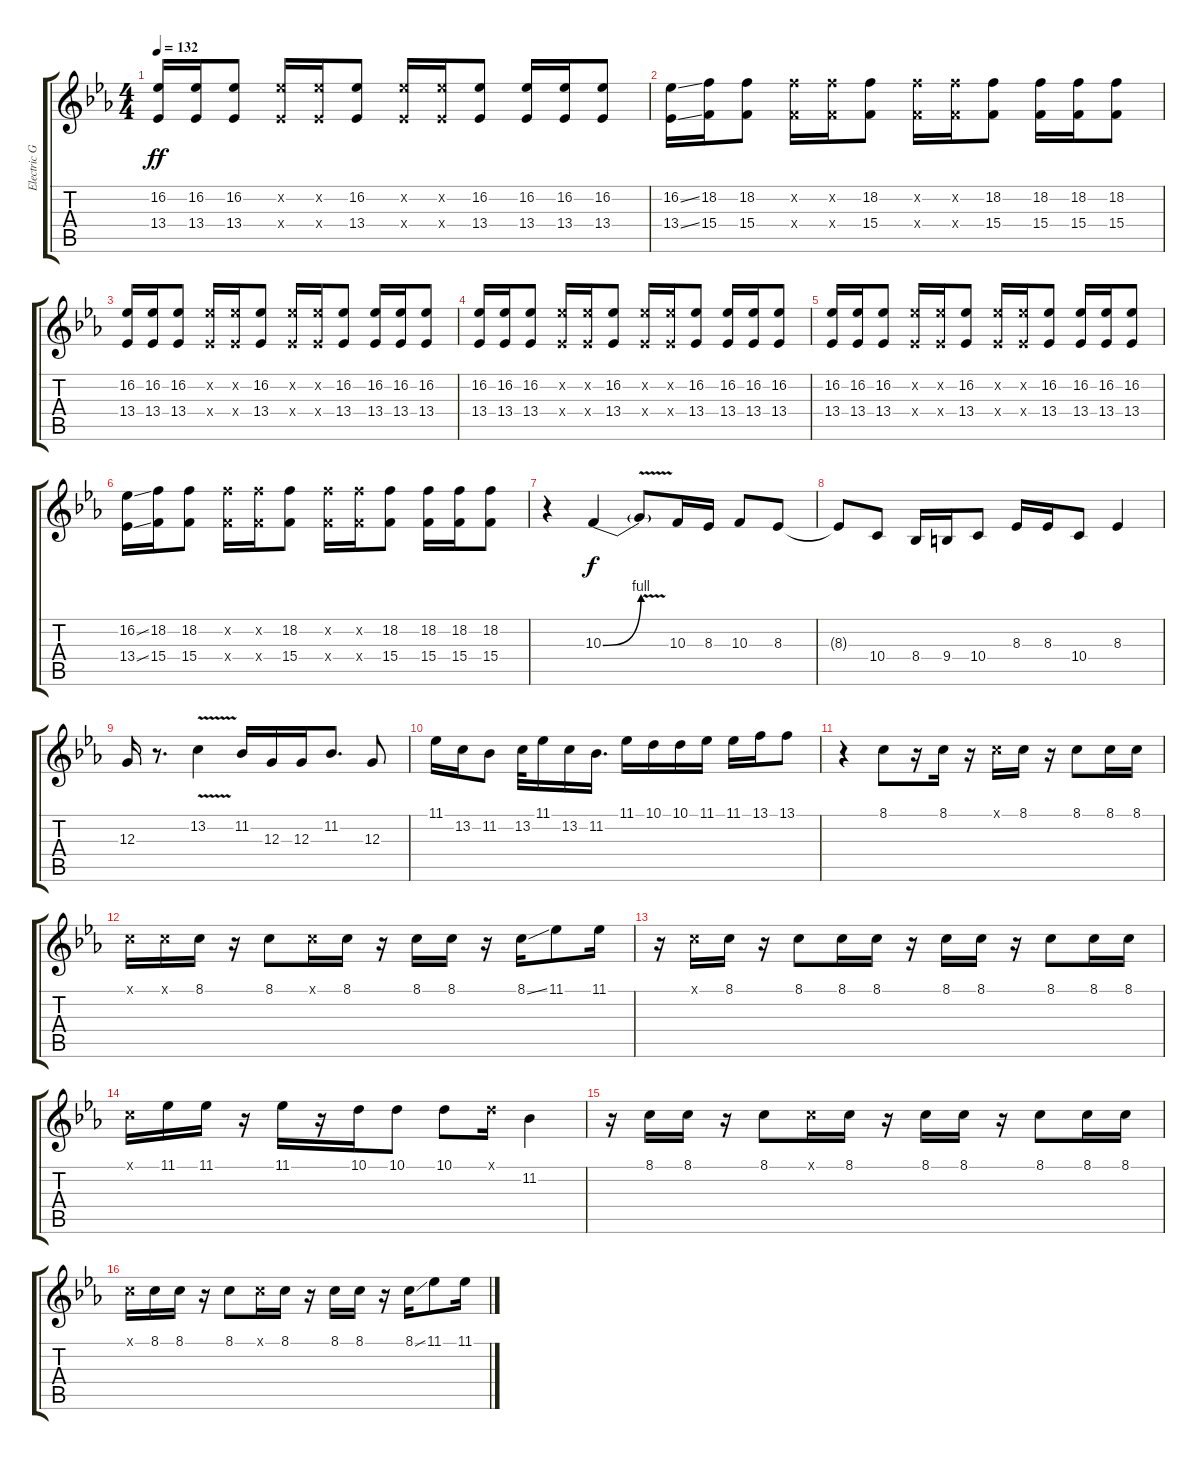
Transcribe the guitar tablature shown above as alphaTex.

\track ("Electric Guitar" "Electric G") {instrument violin}
\staff {score tabs}
\tuning (E4 B3 G3 D3 A2 E2) {hide}
\ts (4 4)
\tempo 132
\clef g2
\ks eb
(16.2 13.4).16{dy ff} (16.2 13.4).16 (16.2 13.4).8 (16.2{x} 13.4{x}).16 (16.2{x} 13.4{x}).16 (16.2 13.4).8 (16.2{x} 13.4{x}).16 (16.2{x} 13.4{x}).16 (16.2 13.4).8 (16.2 13.4).16 (16.2 13.4).16 (16.2 13.4).8 |
(16.2{ss} 13.4{ss}).16 (18.2 15.4).16 (18.2 15.4).8 (18.2{x} 15.4{x}).16 (18.2{x} 15.4{x}).16 (18.2 15.4).8 (18.2{x} 15.4{x}).16 (18.2{x} 15.4{x}).16 (18.2 15.4).8 (18.2 15.4).16 (18.2 15.4).16 (18.2 15.4).8 |
(16.2 13.4).16 (16.2 13.4).16 (16.2 13.4).8 (16.2{x} 13.4{x}).16 (16.2{x} 13.4{x}).16 (16.2 13.4).8 (16.2{x} 13.4{x}).16 (16.2{x} 13.4{x}).16 (16.2 13.4).8 (16.2 13.4).16 (16.2 13.4).16 (16.2 13.4).8 |
(16.2 13.4).16 (16.2 13.4).16 (16.2 13.4).8 (16.2{x} 13.4{x}).16 (16.2{x} 13.4{x}).16 (16.2 13.4).8 (16.2{x} 13.4{x}).16 (16.2{x} 13.4{x}).16 (16.2 13.4).8 (16.2 13.4).16 (16.2 13.4).16 (16.2 13.4).8 |
(16.2 13.4).16 (16.2 13.4).16 (16.2 13.4).8 (16.2{x} 13.4{x}).16 (16.2{x} 13.4{x}).16 (16.2 13.4).8 (16.2{x} 13.4{x}).16 (16.2{x} 13.4{x}).16 (16.2 13.4).8 (16.2 13.4).16 (16.2 13.4).16 (16.2 13.4).8 |
(16.2{ss} 13.4{ss}).16 (18.2 15.4).16 (18.2 15.4).8 (18.2{x} 15.4{x}).16 (18.2{x} 15.4{x}).16 (18.2 15.4).8 (18.2{x} 15.4{x}).16 (18.2{x} 15.4{x}).16 (18.2 15.4).8 (18.2 15.4).16 (18.2 15.4).16 (18.2 15.4).8 |
r.4 10.3{be (bend 0 0 60 4)}.4{dy f} 10.3{v t}.8 10.3.16 8.3.16 10.3.8 8.3.8 |
8.3{t}.8 10.4.8 8.4.16 9.4.16 10.4.8 8.3.16 8.3.16 10.4.8 8.3.4 |
12.3.16 r.8{d} 13.2{v}.4 11.2.16 12.3.16 12.3.16 11.2.8{d} 12.3.8 |
11.1.16 13.2.16 11.2.8 13.2.32 11.1.16 13.2.16 11.2.16{d} 11.1.16 10.1.16 10.1.16 11.1.16 11.1.16 13.1.16 13.1.8 |
r.4 8.1.8 r.16 8.1.16 r.16 8.1{x}.16 8.1.16 r.16 8.1.8 8.1.16 8.1.16 |
8.1{x}.16 8.1{x}.16 8.1.16 r.16 8.1.8 8.1{x}.16 8.1.16 r.16 8.1.16 8.1.16 r.16 8.1{ss}.16 11.1.8 11.1.16 |
r.16 8.1{x}.16 8.1.16 r.16 8.1.8 8.1.16 8.1.16 r.16 8.1.16 8.1.16 r.16 8.1.8 8.1.16 8.1.16 |
8.1{x}.16 11.1.16 11.1.16 r.16 11.1.16 r.16 10.1.16 10.1.8 10.1.8 10.1{x}.16 11.2.4 |
r.16 8.1.16 8.1.16 r.16 8.1.8 8.1{x}.16 8.1.16 r.16 8.1.16 8.1.16 r.16 8.1.8 8.1.16 8.1.16 |
8.1{x}.16 8.1.16 8.1.16 r.16 8.1.8 8.1{x}.16 8.1.16 r.16 8.1.16 8.1.16 r.16 8.1{ss}.16 11.1.8 11.1.16
